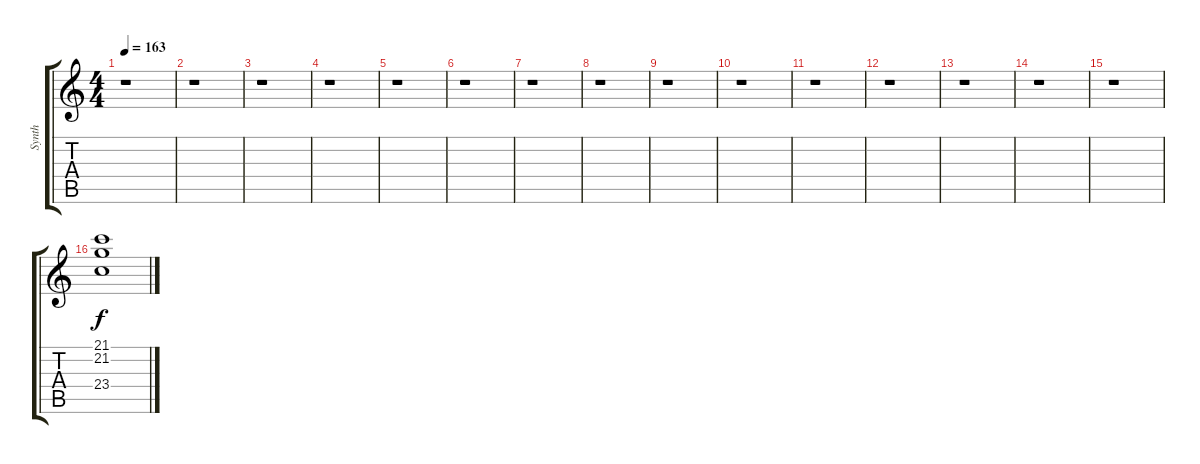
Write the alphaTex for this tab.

\track ("Synth" "Synth") {instrument stringensemble1}
\staff {score tabs}
\tuning (Eb4 Bb3 Gb3 Db3 Ab2 Eb2) {hide}
\ts (4 4)
\tempo 163
\clef g2
\ks c
r.1{dy f} |
r.1 |
r.1 |
r.1 |
r.1 |
r.1 |
r.1 |
r.1 |
r.1 |
r.1 |
r.1 |
r.1 |
r.1 |
r.1 |
r.1 |
(21.1 21.2 23.4).1
